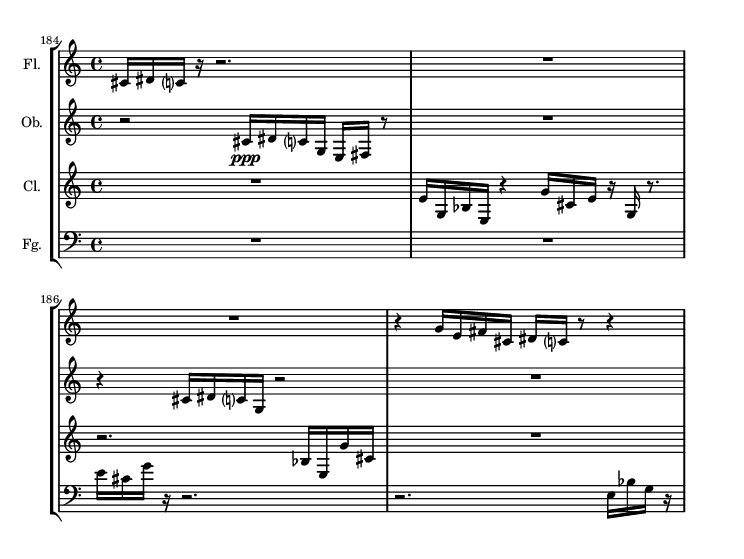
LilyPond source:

\version "2.10.33"

\include "../config/lib.ly"

#(set-global-staff-size 12.5)

global = {
  \time 4/4
  \set Score.currentBarNumber = #184
  \bar ""
  \bracketUp
}

flauta = {
  \relative c' {
    cis16 dis c? r r2.
    R1*2
    r4 g'16 e fis cis dis c? r8 r4
  }
}

oboe = {
  \relative c' {
    r2 cis16\ppp dis c? g e fis r8
    R1
    r4 cis'16 dis c? g r2
    R1
  }
}

clarinete = {
  \relative c' {
    R1
    e16 g, bes e,16 r4 g'16 cis, e16 r g, r8.
    r2. bes16 e, g' cis,
    R1
  }
}

fagote = {
  \clef bass
  \relative c' {
    R1*2
    e16 cis g' r r2.
    r2. e,16 bes' g r
  }
}

trompa = {
}

\score {
  \new StaffGroup <<
    \new Staff <<
      \set Staff.instrumentName = \markup {\hcenter-in #5 "Fl."}
      \global
      \flauta
    >>
    \new Staff <<
      \set Staff.instrumentName = \markup {\hcenter-in #5 "Ob."}
      \global
      \oboe
    >>
    \new Staff <<
      \set Staff.instrumentName = \markup {\hcenter-in #5 "Cl."}
      \global
      \clarinete
    >>
    \new Staff <<
      \set Staff.instrumentName = \markup {\hcenter-in #5 "Fg."}
      \global
      \fagote
    >>
  >>
  \layout {
    \context {
      \Staff \consists "Horizontal_bracket_engraver"
    }
  }
}
\paper {
  paper-width = 12.6\cm
  line-width = 13.5\cm
  head-separation = -1\cm
  left-margin = -1.2\cm
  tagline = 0
  indent = #0
}
